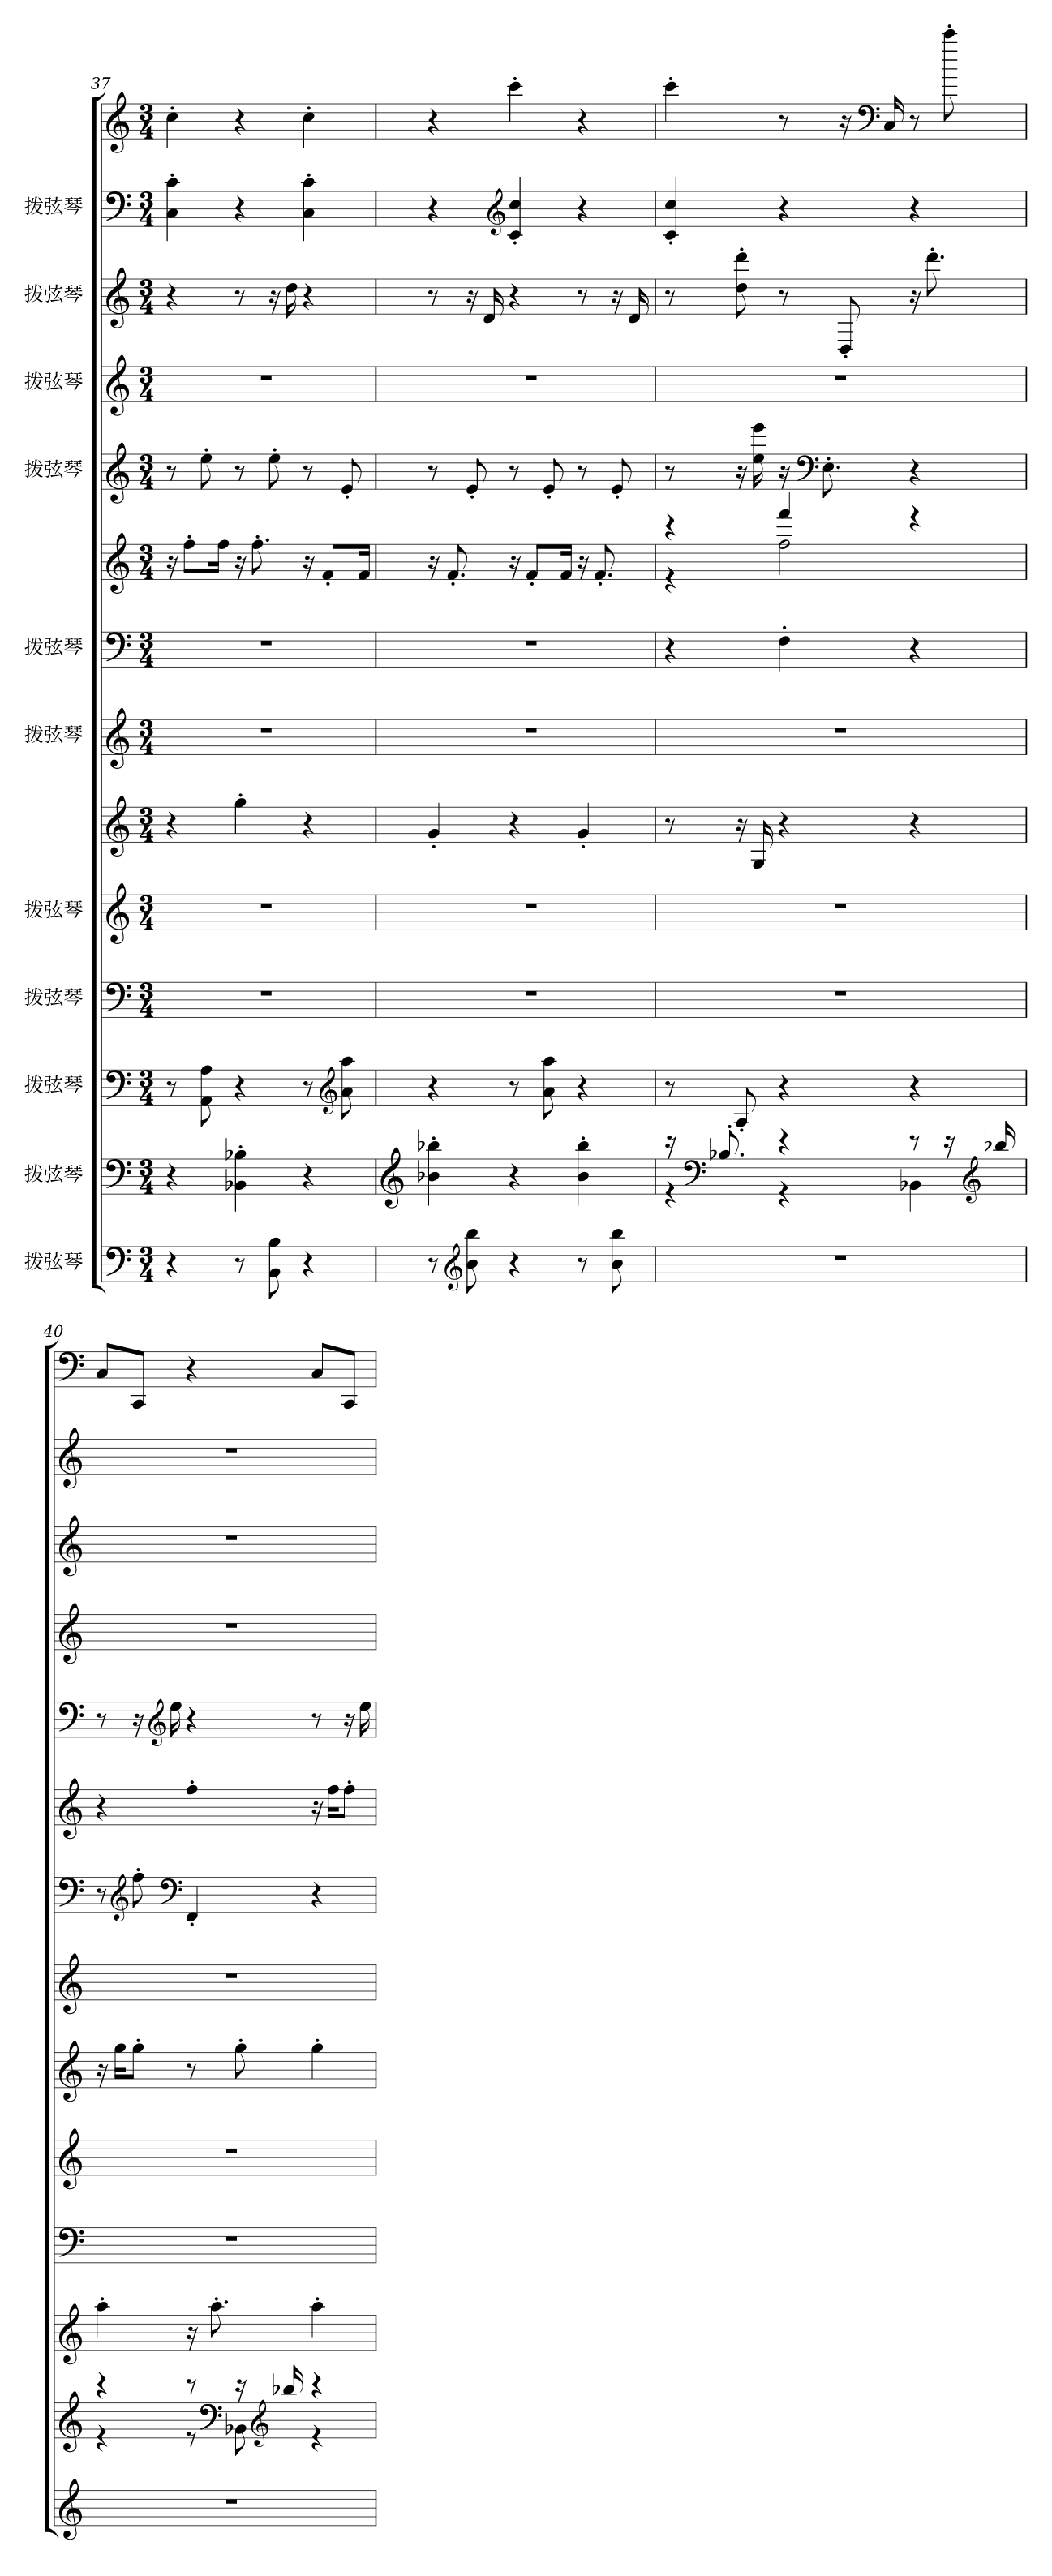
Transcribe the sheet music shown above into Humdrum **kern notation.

**kern	**kern	**kern	**kern	**kern	**kern	**kern	**kern	**kern	**kern	**kern	**kern	**kern	**kern
*part11	*part10	*part9	*part8	*part7	*part7	*part6	*part5	*part5	*part4	*part3	*part2	*part1	*part1
*staff14	*staff13	*staff12	*staff11	*staff10	*staff9	*staff8	*staff7	*staff6	*staff5	*staff4	*staff3	*staff2	*staff1
*I"拨弦琴	*I"拨弦琴	*I"拨弦琴	*I"拨弦琴	*I"拨弦琴	*	*I"拨弦琴	*I"拨弦琴	*	*I"拨弦琴	*I"拨弦琴	*I"拨弦琴	*I"拨弦琴	*
!!LO:PB:g=z
*clefF4	*clefF4	*clefF4	*clefF4	*clefG2	*clefG2	*clefG2	*clefF4	*clefG2	*clefG2	*clefG2	*clefG2	*clefF4	*clefG2
*k[]	*k[]	*k[]	*k[]	*k[]	*k[]	*k[]	*k[]	*k[]	*k[]	*k[]	*k[]	*k[]	*k[]
*M3/4	*M3/4	*M3/4	*M3/4	*M3/4	*M3/4	*M3/4	*M3/4	*M3/4	*M3/4	*M3/4	*M3/4	*M3/4	*M3/4
=37	=37	=37	=37	=37	=37	=37	=37	=37	=37	=37	=37	=37	=37
4r	4r	8r	2.r	2.r	4r	2.r	2.r	16r	8r	2.r	4r	4C\' 4c\'	4cc'\
.	.	.	.	.	.	.	.	8ff'\L	.	.	.	.	.
.	.	8AA\ 8A\	.	.	.	.	.	.	8ee'\	.	.	.	.
.	.	.	.	.	.	.	.	16ff\Jk	.	.	.	.	.
8r	4BB-X\' 4B-X\'	4r	.	.	4gg'\	.	.	16r	8r	.	8r	4r	4r
.	.	.	.	.	.	.	.	8.ff'\	.	.	.	.	.
8BB\ 8B\	.	.	.	.	.	.	.	.	8ee'\	.	16r	.	.
.	.	.	.	.	.	.	.	.	.	.	16dd\	.	.
4r	4r	8r	.	.	4r	.	.	16r	8r	.	4r	4C\' 4c\'	4cc'\
.	.	.	.	.	.	.	.	8f'/L	.	.	.	.	.
*	*	*clefG2	*	*	*	*	*	*	*	*	*	*	*
.	.	8a\ 8aa\	.	.	.	.	.	.	8e'/	.	.	.	.
.	.	.	.	.	.	.	.	16f/Jk	.	.	.	.	.
=38	=38	=38	=38	=38	=38	=38	=38	=38	=38	=38	=38	=38	=38
*	*clefG2	*	*	*	*	*	*	*	*	*	*	*	*
8r	4b-X\' 4bb-X\'	4r	2.r	2.r	4g'/	2.r	2.r	16r	8r	2.r	8r	4r	4r
.	.	.	.	.	.	.	.	8.f'/	.	.	.	.	.
*clefG2	*	*	*	*	*	*	*	*	*	*	*	*	*
8b\ 8bb\	.	.	.	.	.	.	.	.	8e'/	.	16r	.	.
.	.	.	.	.	.	.	.	.	.	.	16d/	.	.
*	*	*	*	*	*	*	*	*	*	*	*	*clefG2	*
4r	4r	8r	.	.	4r	.	.	16r	8r	.	4r	4c/' 4cc/'	4ccc'\
.	.	.	.	.	.	.	.	8f'/L	.	.	.	.	.
.	.	8a\ 8aa\	.	.	.	.	.	.	8e'/	.	.	.	.
.	.	.	.	.	.	.	.	16f/Jk	.	.	.	.	.
8r	4b-\' 4bb-\'	4r	.	.	4g'/	.	.	16r	8r	.	8r	4r	4r
.	.	.	.	.	.	.	.	8.f'/	.	.	.	.	.
8b\ 8bb\	.	.	.	.	.	.	.	.	8e'/	.	16r	.	.
.	.	.	.	.	.	.	.	.	.	.	16d/	.	.
!!LO:PB:g=z
=39	=39	=39	=39	=39	=39	=39	=39	=39	=39	=39	=39	=39	=39
*	*^	*	*	*	*	*	*	*^	*	*	*	*	*
2.r	16r	4r	8r	2.r	2.r	8r	2.r	4r	4r	4r	8r	2.r	8r	4c/' 4cc/'	4ccc'\
*	*clefF4	*	*	*	*	*	*	*	*	*	*	*	*	*	*
.	8.B-X'/	.	.	.	.	.	.	.	.	.	.	.	.	.	.
.	.	.	8A'/	.	.	16r	.	.	.	.	16r	.	8dd\' 8ddd\'	.	.
.	.	.	.	.	.	16G/	.	.	.	.	16ee\ 16eee\	.	.	.	.
.	4r	4r	4r	.	.	4r	.	4F'\	4fff/	2ff\	16r	.	8r	4r	8r
*	*	*	*	*	*	*	*	*	*	*	*clefF4	*	*	*	*
.	.	.	.	.	.	.	.	.	.	.	8.E'\	.	.	.	.
.	.	.	.	.	.	.	.	.	.	.	.	.	8D'/	.	16r
*	*	*	*	*	*	*	*	*	*	*	*	*	*	*	*clefF4
.	.	.	.	.	.	.	.	.	.	.	.	.	.	.	16C/
.	8r	4BB-X\	4r	.	.	4r	.	4r	4r	.	4r	.	16r	4r	8r
.	.	.	.	.	.	.	.	.	.	.	.	.	8.ddd'\	.	.
.	16r	.	.	.	.	.	.	.	.	.	.	.	.	.	8ccc'\
*	*clefG2	*	*	*	*	*	*	*	*	*	*	*	*	*	*
.	16bb-X/	.	.	.	.	.	.	.	.	.	.	.	.	.	.
*	*	*	*	*	*	*	*	*	*v	*v	*	*	*	*	*
=40	=40	=40	=40	=40	=40	=40	=40	=40	=40	=40	=40	=40	=40	=40
2.r	4r	4r	4aa'\	2.r	2.r	16r	2.r	8r	4r	8r	2.r	2.r	2.r	8C/L
.	.	.	.	.	.	16gg\KL	.	.	.	.	.	.	.	.
*	*	*	*	*	*	*	*	*clefG2	*	*	*	*	*	*
.	.	.	.	.	.	8gg'\J	.	8ff'\	.	16r	.	.	.	8CC/J
*	*	*	*	*	*	*	*	*	*	*clefG2	*	*	*	*
.	.	.	.	.	.	.	.	.	.	16ee\	.	.	.	.
*	*	*	*	*	*	*	*	*clefF4	*	*	*	*	*	*
.	8r	8r	16r	.	.	8r	.	4FF'/	4ff'\	4r	.	.	.	4r
.	.	.	8.aa'\	.	.	.	.	.	.	.	.	.	.	.
*	*clefF4	*	*	*	*	*	*	*	*	*	*	*	*	*
.	16r	8BB-X\	.	.	.	8gg'\	.	.	.	.	.	.	.	.
*	*clefG2	*	*	*	*	*	*	*	*	*	*	*	*	*
.	16bb-X/	.	.	.	.	.	.	.	.	.	.	.	.	.
.	4r	4r	4aa'\	.	.	4gg'\	.	4r	16r	8r	.	.	.	8C/L
.	.	.	.	.	.	.	.	.	16ff\KL	.	.	.	.	.
.	.	.	.	.	.	.	.	.	8ff'\J	16r	.	.	.	8CC/J
.	.	.	.	.	.	.	.	.	.	16ee\	.	.	.	.
*	*v	*v	*	*	*	*	*	*	*	*	*	*	*	*
=	=	=	=	=	=	=	=	=	=	=	=	=	=
*-	*-	*-	*-	*-	*-	*-	*-	*-	*-	*-	*-	*-	*-
